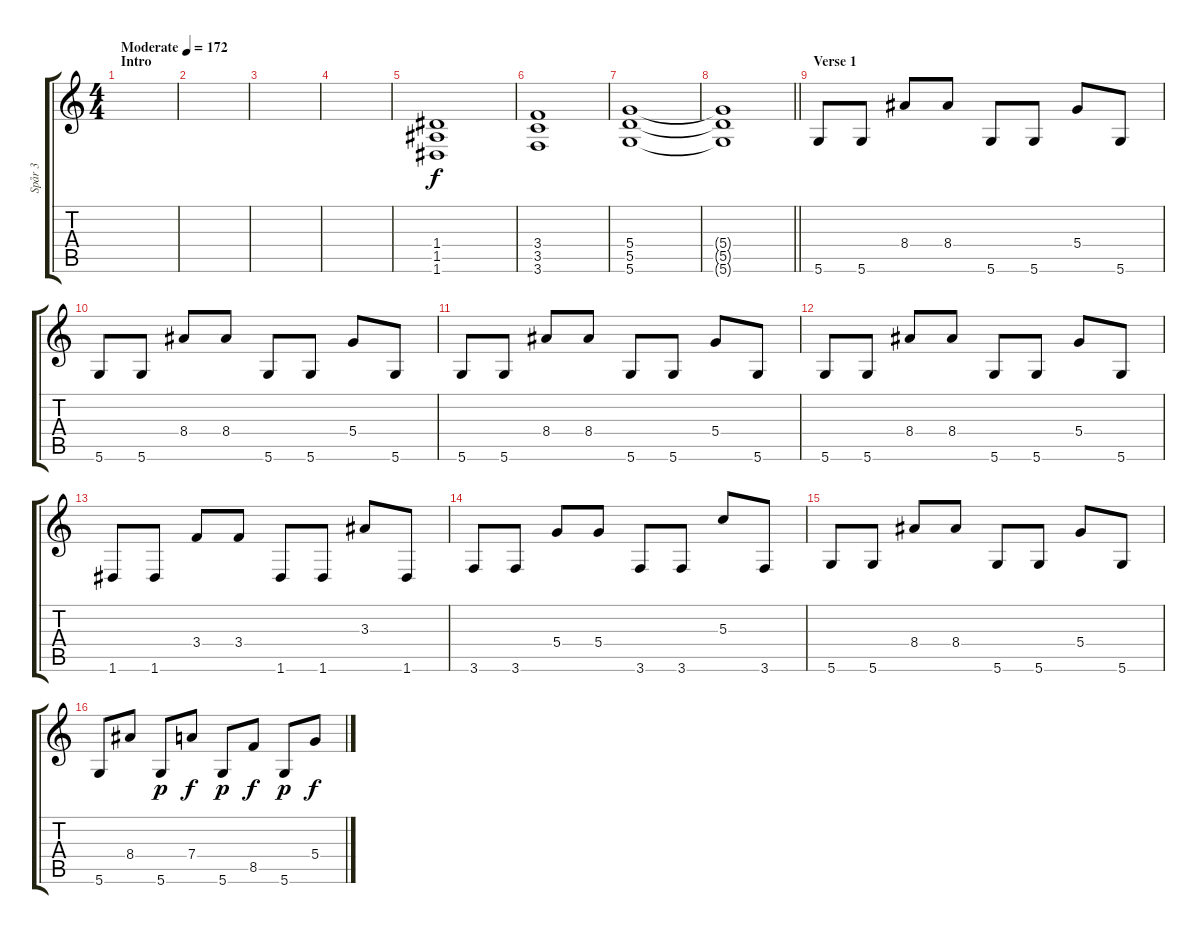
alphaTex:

\track ("Spår 3" "Spår 3") {instrument overdrivenguitar}
\staff {score tabs}
\tuning (E4 B3 G3 D3 A2 D2) {hide}
\ts (4 4)
\section ("" "Intro")
\tempo (172 "Moderate")
\clef g2
\ks c
|
|
|
|
(1.4 1.5 1.6).1 |
(3.4 3.5 3.6).1 |
(5.4 5.5 5.6).1 |
\barLineRight lightlight
(5.4{t} 5.5{t} 5.6{t}).1 |
\section ("" "Verse 1")
5.6.8 5.6.8 8.4.8 8.4.8 5.6.8 5.6.8 5.4.8 5.6.8 |
5.6.8 5.6.8 8.4.8 8.4.8 5.6.8 5.6.8 5.4.8 5.6.8 |
5.6.8 5.6.8 8.4.8 8.4.8 5.6.8 5.6.8 5.4.8 5.6.8 |
5.6.8 5.6.8 8.4.8 8.4.8 5.6.8 5.6.8 5.4.8 5.6.8 |
1.6.8 1.6.8 3.4.8 3.4.8 1.6.8 1.6.8 3.3.8 1.6.8 |
3.6.8 3.6.8 5.4.8 5.4.8 3.6.8 3.6.8 5.3.8 3.6.8 |
5.6.8 5.6.8 8.4.8 8.4.8 5.6.8 5.6.8 5.4.8 5.6.8 |
5.6.8 8.4.8 5.6.8{dy p} 7.4.8{dy f} 5.6.8{dy p} 8.5.8{dy f} 5.6.8{dy p} 5.4.8{dy f}
